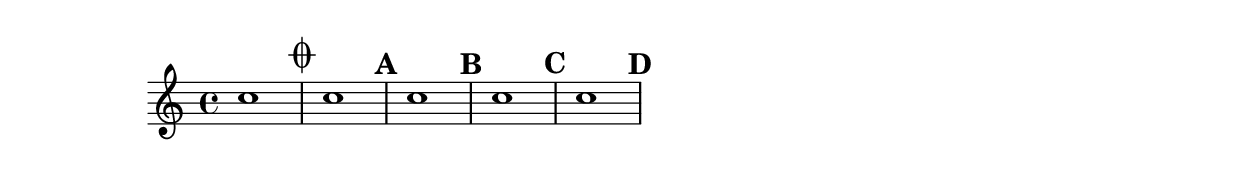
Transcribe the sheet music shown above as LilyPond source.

\version "2.10.12"

\header { texidoc = "
Marks can be printed as numbers.  
By setting @{markFormatter@} we may choose a different style of mark printing. Also, marks can be specified manually, with a markup argument.
" }

\paper {
  ragged-right = ##t 
}

\relative c''{
  \set Score.markFormatter = #format-mark-numbers 
  c1 | \mark \markup { \musicglyph #"scripts.coda" }
  c1 | \mark \default
  c1 | \mark \default
  \set Score.markFormatter
    = #(lambda (mark  context)
        (make-box-markup (format-mark-numbers mark context)))
  c1 | \mark \default
  \set Score.markFormatter
    = #(lambda (mark  context)
        (make-circle-markup (format-mark-numbers mark context)))
  c1 | \mark \default
}
